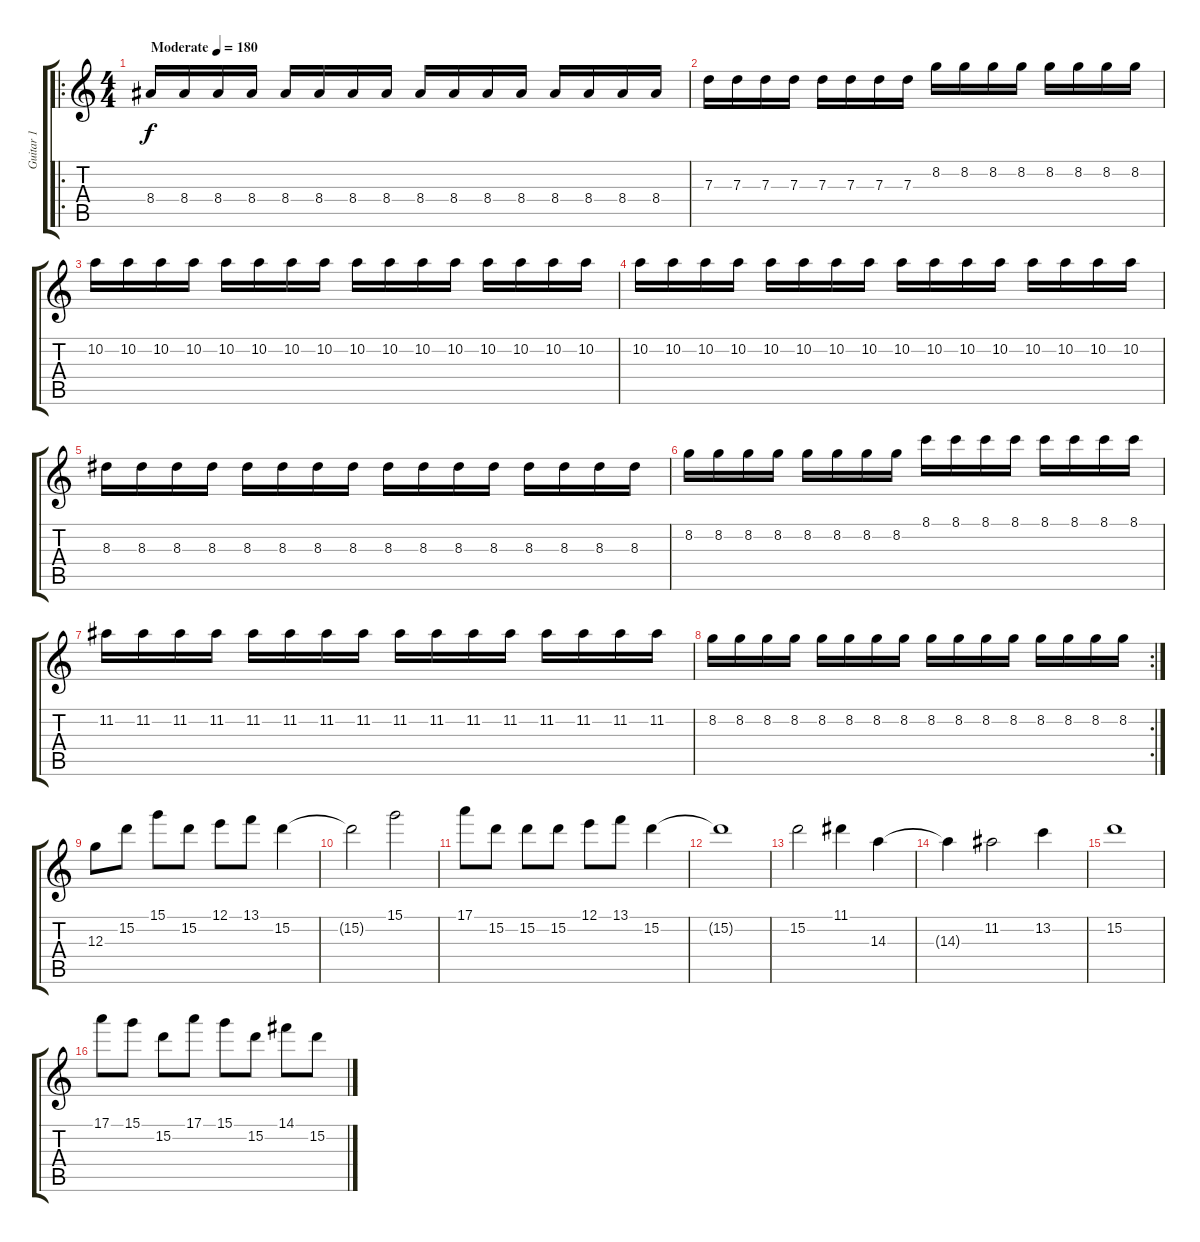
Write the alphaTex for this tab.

\track ("Guitar 1" "Guitar 1") {instrument overdrivenguitar}
\staff {score tabs}
\tuning (E4 B3 G3 D3 A2 E2) {hide}
\ro
\ts (4 4)
\tempo (180 "Moderate")
\clef g2
\ks c
8.4.16{dy f instrument overdrivenguitar} 8.4.16 8.4.16 8.4.16 8.4.16 8.4.16 8.4.16 8.4.16 8.4.16 8.4.16 8.4.16 8.4.16 8.4.16 8.4.16 8.4.16 8.4.16 |
7.3.16 7.3.16 7.3.16 7.3.16 7.3.16 7.3.16 7.3.16 7.3.16 8.2.16 8.2.16 8.2.16 8.2.16 8.2.16 8.2.16 8.2.16 8.2.16 |
10.2.16 10.2.16 10.2.16 10.2.16 10.2.16 10.2.16 10.2.16 10.2.16 10.2.16 10.2.16 10.2.16 10.2.16 10.2.16 10.2.16 10.2.16 10.2.16 |
10.2.16 10.2.16 10.2.16 10.2.16 10.2.16 10.2.16 10.2.16 10.2.16 10.2.16 10.2.16 10.2.16 10.2.16 10.2.16 10.2.16 10.2.16 10.2.16 |
8.3.16 8.3.16 8.3.16 8.3.16 8.3.16 8.3.16 8.3.16 8.3.16 8.3.16 8.3.16 8.3.16 8.3.16 8.3.16 8.3.16 8.3.16 8.3.16 |
8.2.16 8.2.16 8.2.16 8.2.16 8.2.16 8.2.16 8.2.16 8.2.16 8.1.16 8.1.16 8.1.16 8.1.16 8.1.16 8.1.16 8.1.16 8.1.16 |
11.2.16 11.2.16 11.2.16 11.2.16 11.2.16 11.2.16 11.2.16 11.2.16 11.2.16 11.2.16 11.2.16 11.2.16 11.2.16 11.2.16 11.2.16 11.2.16 |
\rc 2
8.2.16 8.2.16 8.2.16 8.2.16 8.2.16 8.2.16 8.2.16 8.2.16 8.2.16 8.2.16 8.2.16 8.2.16 8.2.16 8.2.16 8.2.16 8.2.16 |
12.3.8 15.2.8 15.1.8 15.2.8 12.1.8 13.1.8 15.2.4 |
15.2{t}.2 15.1.2 |
17.1.8 15.2.8 15.2.8 15.2.8 12.1.8 13.1.8 15.2.4 |
15.2{t}.1 |
15.2.2 11.1.4 14.3.4 |
14.3{t}.4 11.2.2 13.2.4 |
15.2.1 |
17.1.8 15.1.8 15.2.8 17.1.8 15.1.8 15.2.8 14.1.8 15.2.8
